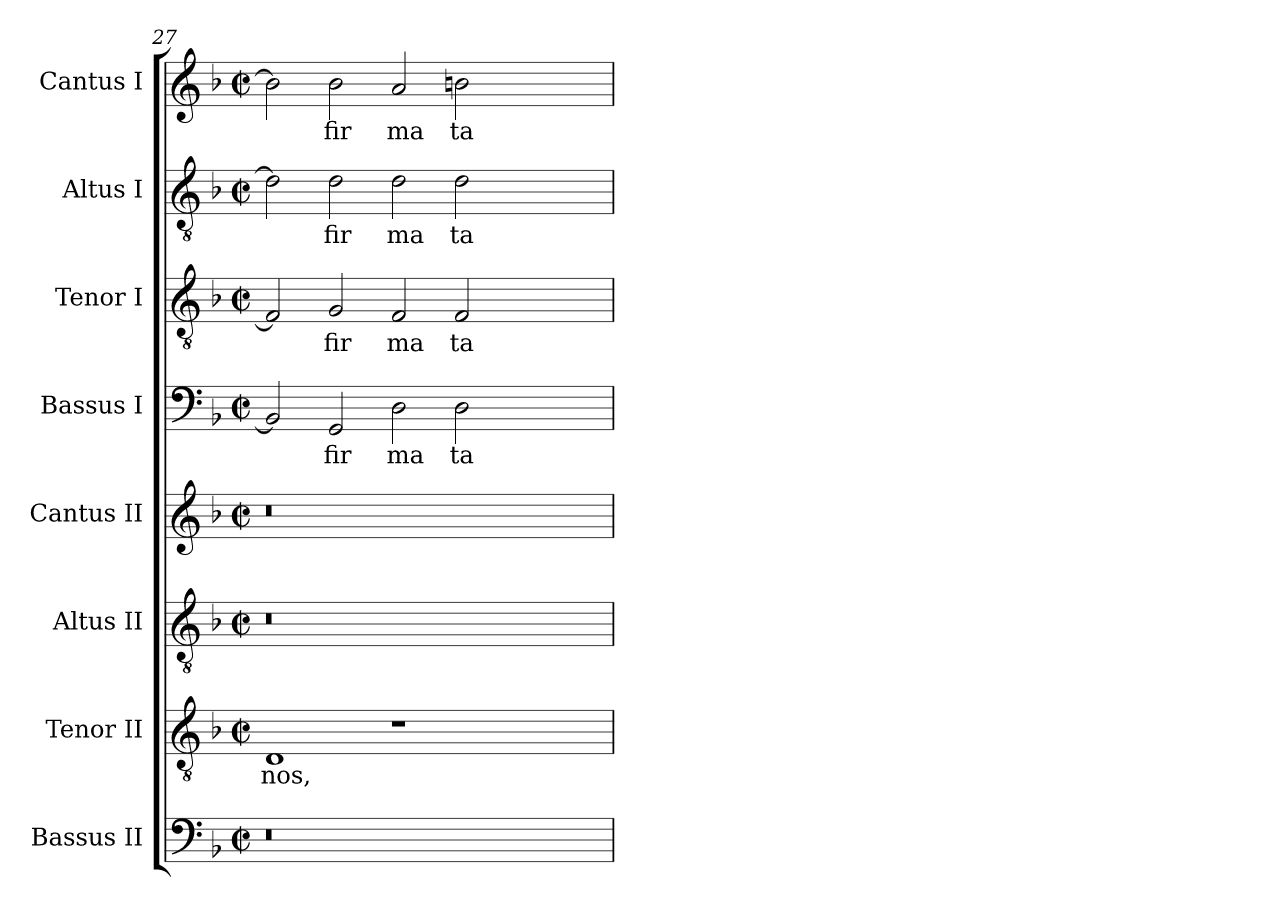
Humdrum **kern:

**kern	**kern	**text	**kern	**kern	**kern	**text	**kern	**text	**kern	**text	**kern	**text
*part8	*part7	*part7	*part6	*part5	*part4	*part4	*part3	*part3	*part2	*part2	*part1	*part1
*staff8	*staff7	*staff7	*staff6	*staff5	*staff4	*staff4	*staff3	*staff3	*staff2	*staff2	*staff1	*staff1
*I"Bassus II	*I"Tenor II	*	*I"Altus II	*I"Cantus II	*I"Bassus I	*	*I"Tenor I	*	*I"Altus I	*	*I"Cantus I	*
*clefF4	*clefGv2	*	*clefGv2	*clefG2	*clefF4	*	*clefGv2	*	*clefGv2	*	*clefG2	*
*k[b-]	*k[b-]	*	*k[b-]	*k[b-]	*k[b-]	*	*k[b-]	*	*k[b-]	*	*k[b-]	*
*F:	*F:	*	*F:	*F:	*F:	*	*F:	*	*F:	*	*F:	*
*M2/2	*M2/2	*	*M2/2	*M2/2	*M2/2	*	*M2/2	*	*M2/2	*	*M2/2	*
*met(c|)	*met(c|)	*	*met(c|)	*met(c|)	*met(c|)	*	*met(c|)	*	*met(c|)	*	*met(c|)	*
=27	=27	=27	=27	=27	=27	=27	=27	=27	=27	=27	=27	=27
!	!	!LO:LY:b:cj	!	!	!	!	!	!	!	!	!	!
0r	1D	nos,	0r	0r	2BB-/]	.	2F/]	.	2d\]	.	2b-\]	.
!	!	!	!	!	!	!LO:LY:b:cj	!	!LO:LY:b:cj	!	!LO:LY:b:cj	!	!LO:LY:b:cj
.	.	.	.	.	2GG/	fir	2G/	fir	2d\	fir	2b-\	fir
!	!LO:N:vis=1	!	!	!	!	!LO:LY:b:cj	!	!LO:LY:b:cj	!	!LO:LY:b:cj	!	!LO:LY:b:cj
.	0r	.	.	.	2D\	ma	2F/	ma	2d\	ma	2a/	ma
!	!	!	!	!	!	!LO:LY:b:cj	!	!LO:LY:b:cj	!	!LO:LY:b:cj	!	!LO:LY:b:cj
.	.	.	.	.	2D\	ta	2F/	ta	2d\	ta	2bn\	ta
1ryy	.	.	1ryy	1ryy	1ryy	.	1ryy	.	1ryy	.	1ryy	.
=	=	=	=	=	=	=	=	=	=	=	=	=
*-	*-	*-	*-	*-	*-	*-	*-	*-	*-	*-	*-	*-
